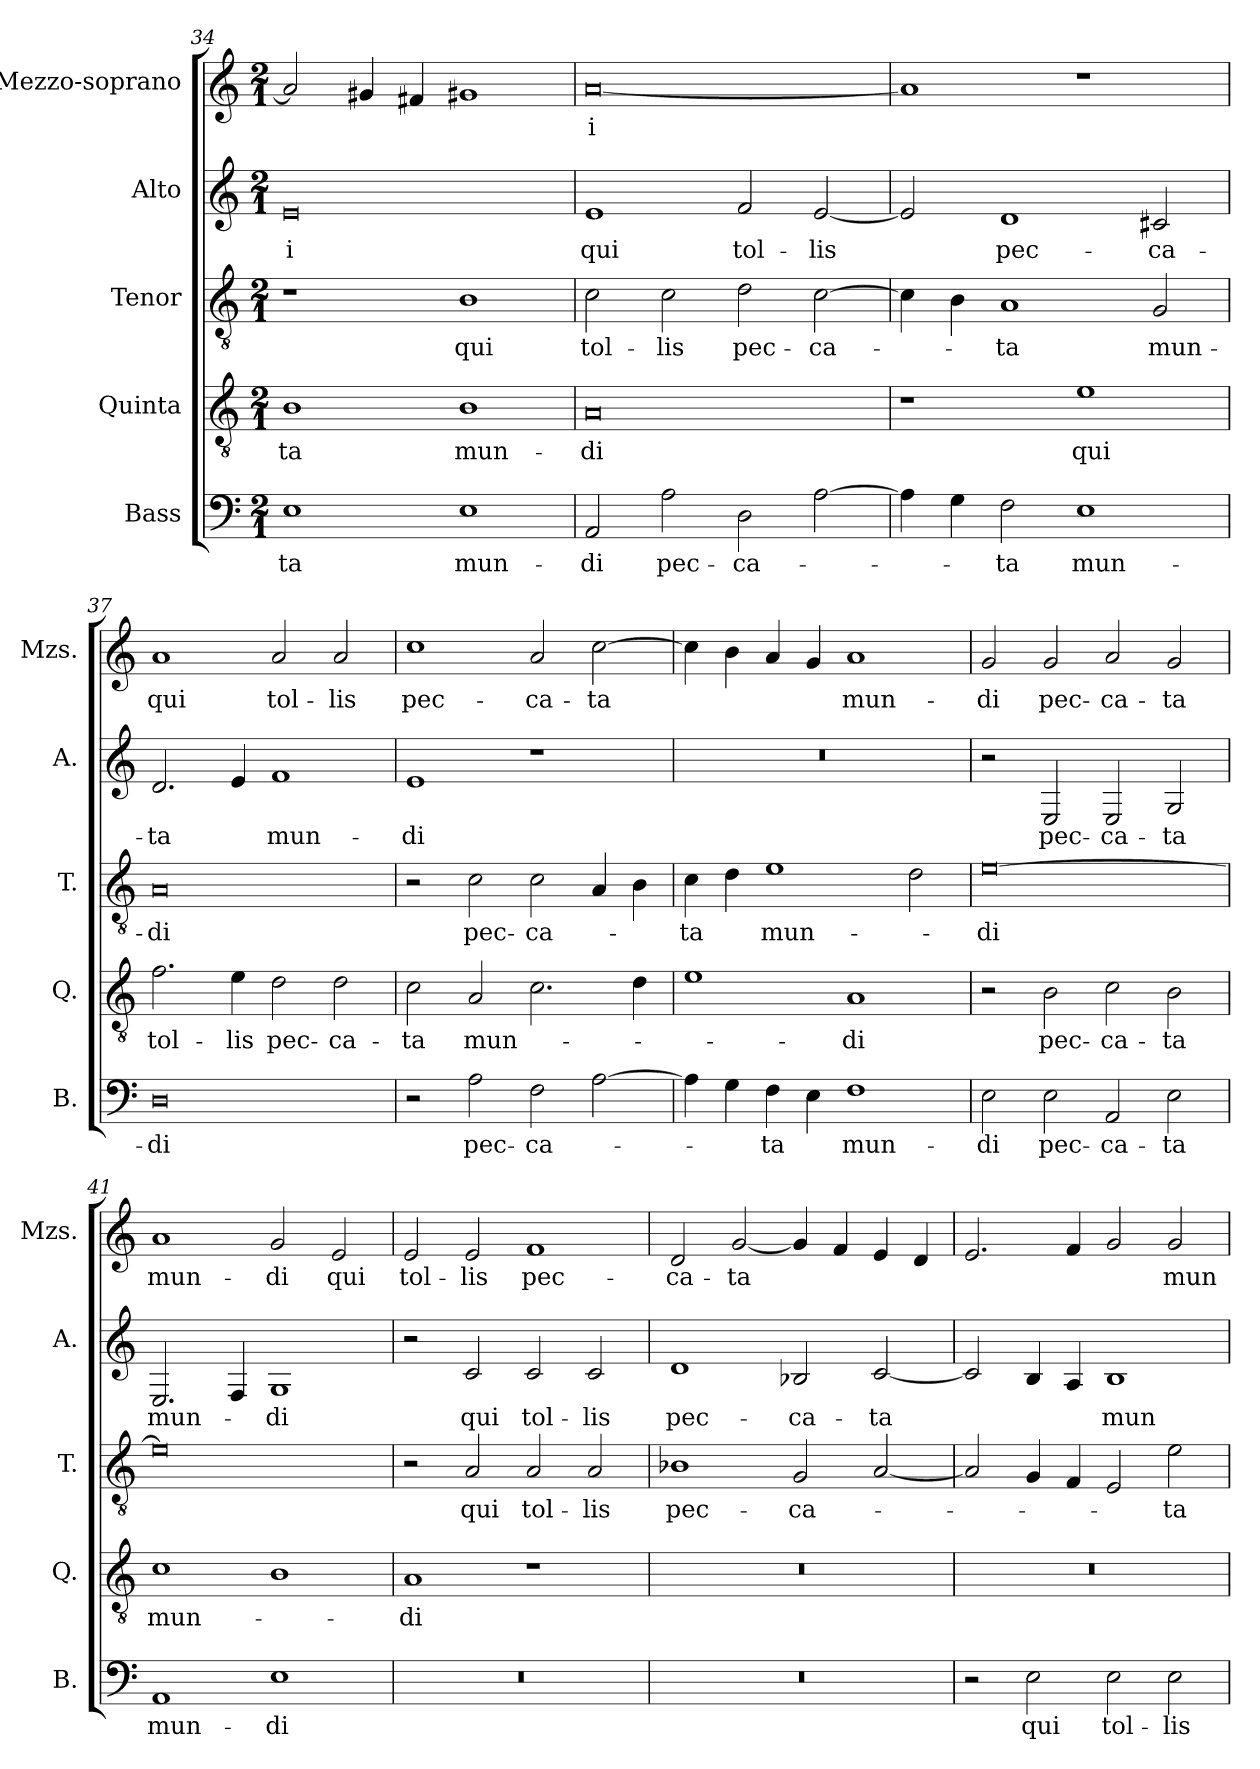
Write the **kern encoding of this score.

**kern	**text	**kern	**text	**kern	**text	**kern	**text	**kern	**text
*part5	*part5	*part4	*part4	*part3	*part3	*part2	*part2	*part1	*part1
*staff5	*staff5	*staff4	*staff4	*staff3	*staff3	*staff2	*staff2	*staff1	*staff1
*I"Bass	*	*I"Quinta	*	*I"Tenor	*	*I"Alto	*	*I"Mezzo-soprano	*
*I'B.	*	*I'Q.	*	*I'T.	*	*I'A.	*	*I'Mzs.	*
*clefF4	*	*clefGv2	*	*clefGv2	*	*clefG2	*	*clefG2	*
*k[]	*	*k[]	*	*k[]	*	*k[]	*	*k[]	*
*M2/1	*	*M2/1	*	*M2/1	*	*M2/1	*	*M2/1	*
=34	=34	=34	=34	=34	=34	=34	=34	=34	=34
!	!LO:LY:b	!	!LO:LY:b	!	!	!	!LO:LY:b	!	!
1E	-ta	1B	-ta	1r	.	0e	-i	2a/]	.
.	.	.	.	.	.	.	.	4g#X/	.
.	.	.	.	.	.	.	.	4f#X/	.
!	!LO:LY:b	!	!LO:LY:b	!	!LO:LY:b	!	!	!	!
1E	mun-	1B	mun-	1B	qui	.	.	1g#X	.
=35	=35	=35	=35	=35	=35	=35	=35	=35	=35
!	!LO:LY:b	!	!LO:LY:b	!	!LO:LY:b	!	!LO:LY:b	!	!LO:LY:b
2AA/	-di	0A	-di	2c\	tol-	1e	qui	[0a	-i
!	!LO:LY:b	!	!	!	!LO:LY:b	!	!	!	!
2A\	pec-	.	.	2c\	-lis	.	.	.	.
!	!LO:LY:b	!	!	!	!LO:LY:b	!	!LO:LY:b	!	!
2D\	-ca-	.	.	2d\	pec-	2f/	tol-	.	.
!	!	!	!	!	!LO:LY:b	!	!LO:LY:b	!	!
[2A\	.	.	.	[2c\	-ca-	[2e/	-lis	.	.
=36	=36	=36	=36	=36	=36	=36	=36	=36	=36
4A\]	.	1r	.	4c\]	.	2e/]	.	1a]	.
4G\	.	.	.	4B\	.	.	.	.	.
!	!LO:LY:b	!	!	!	!LO:LY:b	!	!LO:LY:b	!	!
2F\	-ta	.	.	1A	-ta	1d	pec-	.	.
!	!LO:LY:b	!	!LO:LY:b	!	!	!	!	!	!
1E	mun-	1e	qui	.	.	.	.	1r	.
!	!	!	!	!	!LO:LY:b	!	!LO:LY:b	!	!
.	.	.	.	2G/	mun-	2c#X/	-ca-	.	.
=37	=37	=37	=37	=37	=37	=37	=37	=37	=37
!	!LO:LY:b	!	!LO:LY:b	!	!LO:LY:b	!	!LO:LY:b	!	!LO:LY:b
0D	-di	2.f\	tol-	0A	-di	2.d/	-ta	1a	qui
!	!	!	!LO:LY:b	!	!	!	!	!	!
.	.	4e\	-lis	.	.	4e/	.	.	.
!	!	!	!LO:LY:b	!	!	!	!LO:LY:b	!	!LO:LY:b
.	.	2d\	pec-	.	.	1f	mun-	2a/	tol-
!	!	!	!LO:LY:b	!	!	!	!	!	!LO:LY:b
.	.	2d\	-ca-	.	.	.	.	2a/	-lis
!!LO:LB:g=z
=38	=38	=38	=38	=38	=38	=38	=38	=38	=38
!	!	!	!LO:LY:b	!	!	!	!LO:LY:b	!	!LO:LY:b
2r	.	2c\	-ta	2r	.	1e	-di	1cc	pec-
!	!LO:LY:b	!	!LO:LY:b	!	!LO:LY:b	!	!	!	!
2A\	pec-	2A/	mun-	2c\	pec-	.	.	.	.
!	!LO:LY:b	!	!	!	!LO:LY:b	!	!	!	!LO:LY:b
2F\	-ca-	2.c\	.	2c\	-ca-	1r	.	2a/	-ca-
!	!	!	!	!	!	!	!	!	!LO:LY:b
[2A\	.	.	.	4A/	.	.	.	[2cc\	-ta
.	.	4d\	.	4B\	.	.	.	.	.
=39	=39	=39	=39	=39	=39	=39	=39	=39	=39
!	!	!	!	!	!LO:LY:b	!	!	!	!
4A\]	.	1e	.	4c\	-ta	0r	.	4cc\]	.
4G\	.	.	.	4d\	.	.	.	4b\	.
!	!LO:LY:b	!	!	!	!LO:LY:b	!	!	!	!
4F\	-ta	.	.	1e	mun-	.	.	4a/	.
4E\	.	.	.	.	.	.	.	4g/	.
!	!LO:LY:b	!	!LO:LY:b	!	!	!	!	!	!LO:LY:b
1F	mun-	1A	-di	.	.	.	.	1a	mun-
.	.	.	.	2d\	.	.	.	.	.
=40	=40	=40	=40	=40	=40	=40	=40	=40	=40
!	!LO:LY:b	!	!	!	!LO:LY:b	!	!	!	!LO:LY:b
2E\	-di	2r	.	[0e	-di	2r	.	2g/	-di
!	!LO:LY:b	!	!LO:LY:b	!	!	!	!LO:LY:b	!	!LO:LY:b
2E\	pec-	2B\	pec-	.	.	2E/	pec-	2g/	pec-
!	!LO:LY:b	!	!LO:LY:b	!	!	!	!LO:LY:b	!	!LO:LY:b
2AA/	-ca-	2c\	-ca-	.	.	2E/	-ca-	2a/	-ca-
!	!LO:LY:b	!	!LO:LY:b	!	!	!	!LO:LY:b	!	!LO:LY:b
2E\	-ta	2B\	-ta	.	.	2G/	-ta	2g/	-ta
=41	=41	=41	=41	=41	=41	=41	=41	=41	=41
!	!LO:LY:b	!	!LO:LY:b	!	!	!	!LO:LY:b	!	!LO:LY:b
1AA	mun-	1c	mun-	0e]	.	2.E/	mun-	1a	mun-
.	.	.	.	.	.	4F/	.	.	.
!	!LO:LY:b	!	!	!	!	!	!LO:LY:b	!	!LO:LY:b
1E	-di	1B	.	.	.	1G	-di	2g/	-di
!	!	!	!	!	!	!	!	!	!LO:LY:b
.	.	.	.	.	.	.	.	2e/	qui
!!LO:PB:g=z
=42	=42	=42	=42	=42	=42	=42	=42	=42	=42
!	!	!	!LO:LY:b	!	!	!	!	!	!LO:LY:b
0r	.	1A	-di	2r	.	2r	.	2e/	tol-
!	!	!	!	!	!LO:LY:b	!	!LO:LY:b	!	!LO:LY:b
.	.	.	.	2A/	qui	2c/	qui	2e/	-lis
!	!	!	!	!	!LO:LY:b	!	!LO:LY:b	!	!LO:LY:b
.	.	1r	.	2A/	tol-	2c/	tol-	1f	pec-
!	!	!	!	!	!LO:LY:b	!	!LO:LY:b	!	!
.	.	.	.	2A/	-lis	2c/	-lis	.	.
=43	=43	=43	=43	=43	=43	=43	=43	=43	=43
!	!	!	!	!	!LO:LY:b	!	!LO:LY:b	!	!LO:LY:b
0r	.	0r	.	1B-X	pec-	1d	pec-	2d/	-ca-
!	!	!	!	!	!	!	!	!	!LO:LY:b
.	.	.	.	.	.	.	.	[2g/	-ta
!	!	!	!	!	!LO:LY:b	!	!LO:LY:b	!	!
.	.	.	.	2G/	-ca-	2B-X/	-ca-	4g/]	.
.	.	.	.	.	.	.	.	4f/	.
!	!	!	!	!	!	!	!LO:LY:b	!	!
.	.	.	.	[2A/	.	[2c/	-ta	4e/	.
.	.	.	.	.	.	.	.	4d/	.
=44	=44	=44	=44	=44	=44	=44	=44	=44	=44
2r	.	0r	.	2A/]	.	2c/]	.	2.e/	.
!	!LO:LY:b	!	!	!	!	!	!	!	!
2E\	qui	.	.	4G/	.	4B/	.	.	.
.	.	.	.	4F/	.	4A/	.	4f/	.
!	!LO:LY:b	!	!	!	!	!	!LO:LY:b	!	!
2E\	tol-	.	.	2E/	.	1B	mun-	2g/	.
!	!LO:LY:b	!	!	!	!LO:LY:b	!	!	!	!LO:LY:b
2E\	-lis	.	.	2e\	-ta	.	.	2g/	mun-
=	=	=	=	=	=	=	=	=	=
*-	*-	*-	*-	*-	*-	*-	*-	*-	*-
